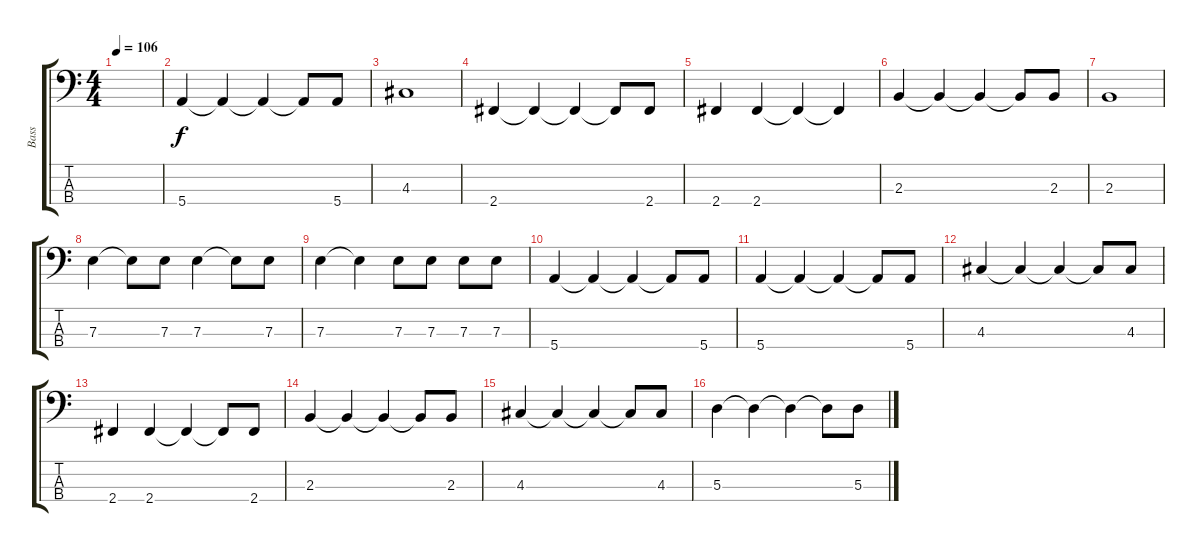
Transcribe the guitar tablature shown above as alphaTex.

\track ("Bass" "Bass") {instrument electricbassfinger}
\staff {score tabs}
\tuning (G2 D2 A1 E1) {hide}
\ts (4 4)
\tempo 106
\clef f4
\ks c
|
5.4.4 5.4{t}.4 5.4{t}.4 5.4{t}.8 5.4.8 |
4.3.1{txt ""} |
2.4.4 2.4{t}.4 2.4{t}.4 2.4{t}.8 2.4.8 |
2.4.4 2.4.4 2.4{t}.4 2.4{t}.4 |
2.3.4 2.3{t}.4 2.3{t}.4 2.3{t}.8 2.3.8 |
2.3.1 |
7.3.4 7.3{t}.8 7.3.8 7.3.4 7.3{t}.8 7.3.8 |
7.3.4 7.3{t}.4 7.3.8 7.3.8 7.3.8 7.3.8 |
5.4.4 5.4{t}.4 5.4{t}.4 5.4{t}.8 5.4.8 |
5.4.4 5.4{t}.4 5.4{t}.4 5.4{t}.8 5.4.8 |
4.3.4 4.3{t}.4 4.3{t}.4 4.3{t}.8 4.3.8 |
2.4.4 2.4.4 2.4{t}.4 2.4{t}.8 2.4.8 |
2.3.4 2.3{t}.4 2.3{t}.4 2.3{t}.8 2.3.8 |
4.3.4 4.3{t}.4 4.3{t}.4 4.3{t}.8 4.3.8 |
5.3.4 5.3{t}.4 5.3{t}.4 5.3{t}.8 5.3.8
